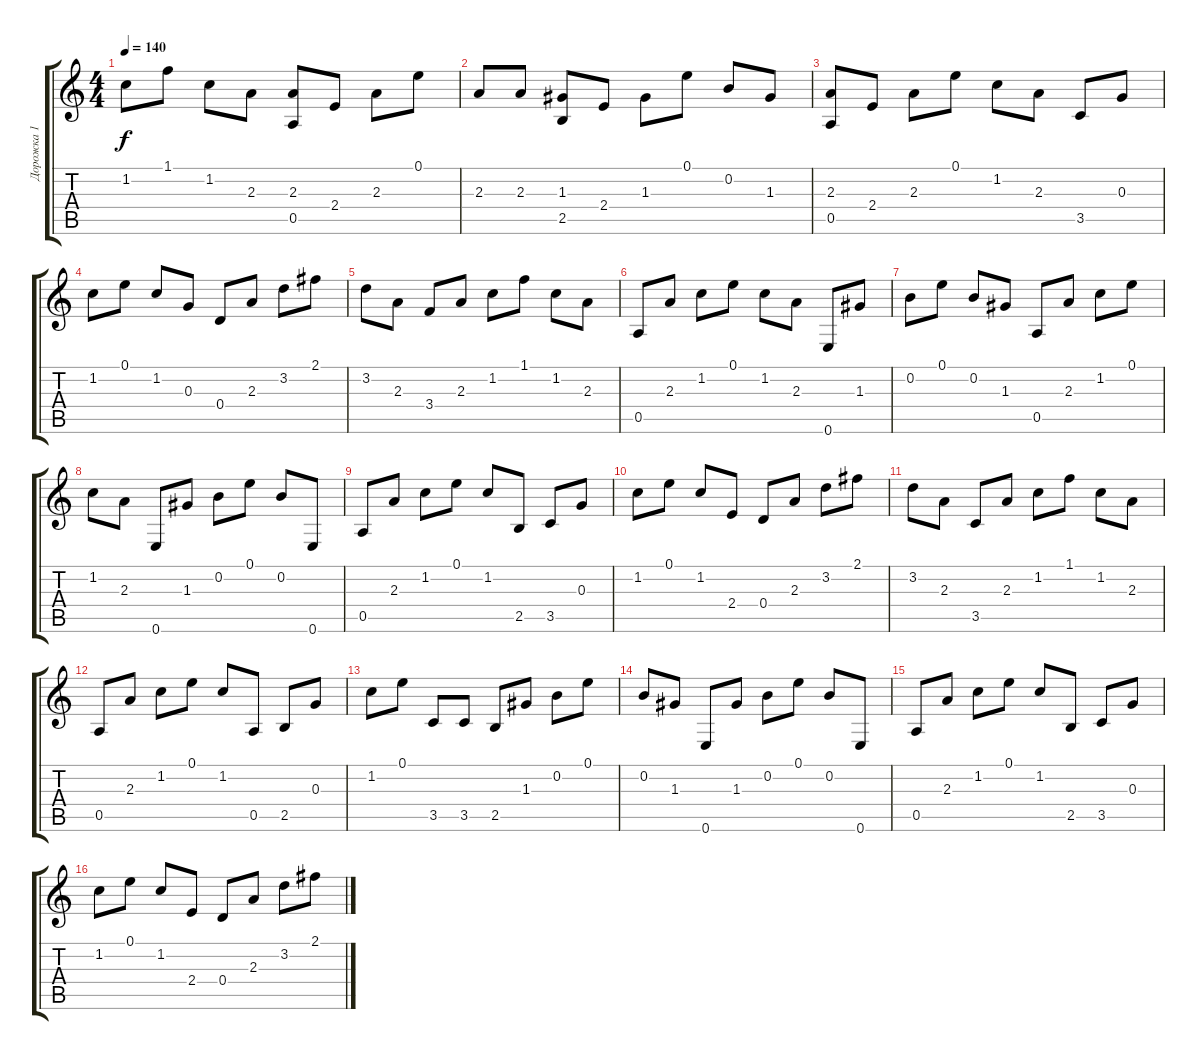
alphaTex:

\track ("Дорожка 1" "Дорожка 1") {instrument acousticguitarsteel}
\staff {score tabs}
\tuning (E4 B3 G3 D3 A2 E2) {hide}
\ts (4 4)
\tempo 140
\clef g2
\ks c
1.2.8{dy f} 1.1.8 1.2.8 2.3.8 (2.3 0.5).8 2.4.8 2.3.8 0.1.8 |
2.3.8 2.3.8 (1.3 2.5).8 2.4.8 1.3.8 0.1.8 0.2.8 1.3.8 |
(2.3 0.5).8 2.4.8 2.3.8 0.1.8 1.2.8 2.3.8 3.5.8 0.3.8 |
1.2.8 0.1.8 1.2.8 0.3.8 0.4.8 2.3.8 3.2.8 2.1.8 |
3.2.8 2.3.8 3.4.8 2.3.8 1.2.8 1.1.8 1.2.8 2.3.8 |
0.5.8 2.3.8 1.2.8 0.1.8 1.2.8 2.3.8 0.6.8 1.3.8 |
0.2.8 0.1.8 0.2.8 1.3.8 0.5.8 2.3.8 1.2.8 0.1.8 |
1.2.8 2.3.8 0.6.8 1.3.8 0.2.8 0.1.8 0.2.8 0.6.8 |
0.5.8 2.3.8 1.2.8 0.1.8 1.2.8 2.5.8 3.5.8 0.3.8 |
1.2.8 0.1.8 1.2.8 2.4.8 0.4.8 2.3.8 3.2.8 2.1.8 |
3.2.8 2.3.8 3.5.8 2.3.8 1.2.8 1.1.8 1.2.8 2.3.8 |
0.5.8 2.3.8 1.2.8 0.1.8 1.2.8 0.5.8 2.5.8 0.3.8 |
1.2.8 0.1.8 3.5.8 3.5.8 2.5.8 1.3.8 0.2.8 0.1.8 |
0.2.8 1.3.8 0.6.8 1.3.8 0.2.8 0.1.8 0.2.8 0.6.8 |
0.5.8 2.3.8 1.2.8 0.1.8 1.2.8 2.5.8 3.5.8 0.3.8 |
1.2.8 0.1.8 1.2.8 2.4.8 0.4.8 2.3.8 3.2.8 2.1.8
